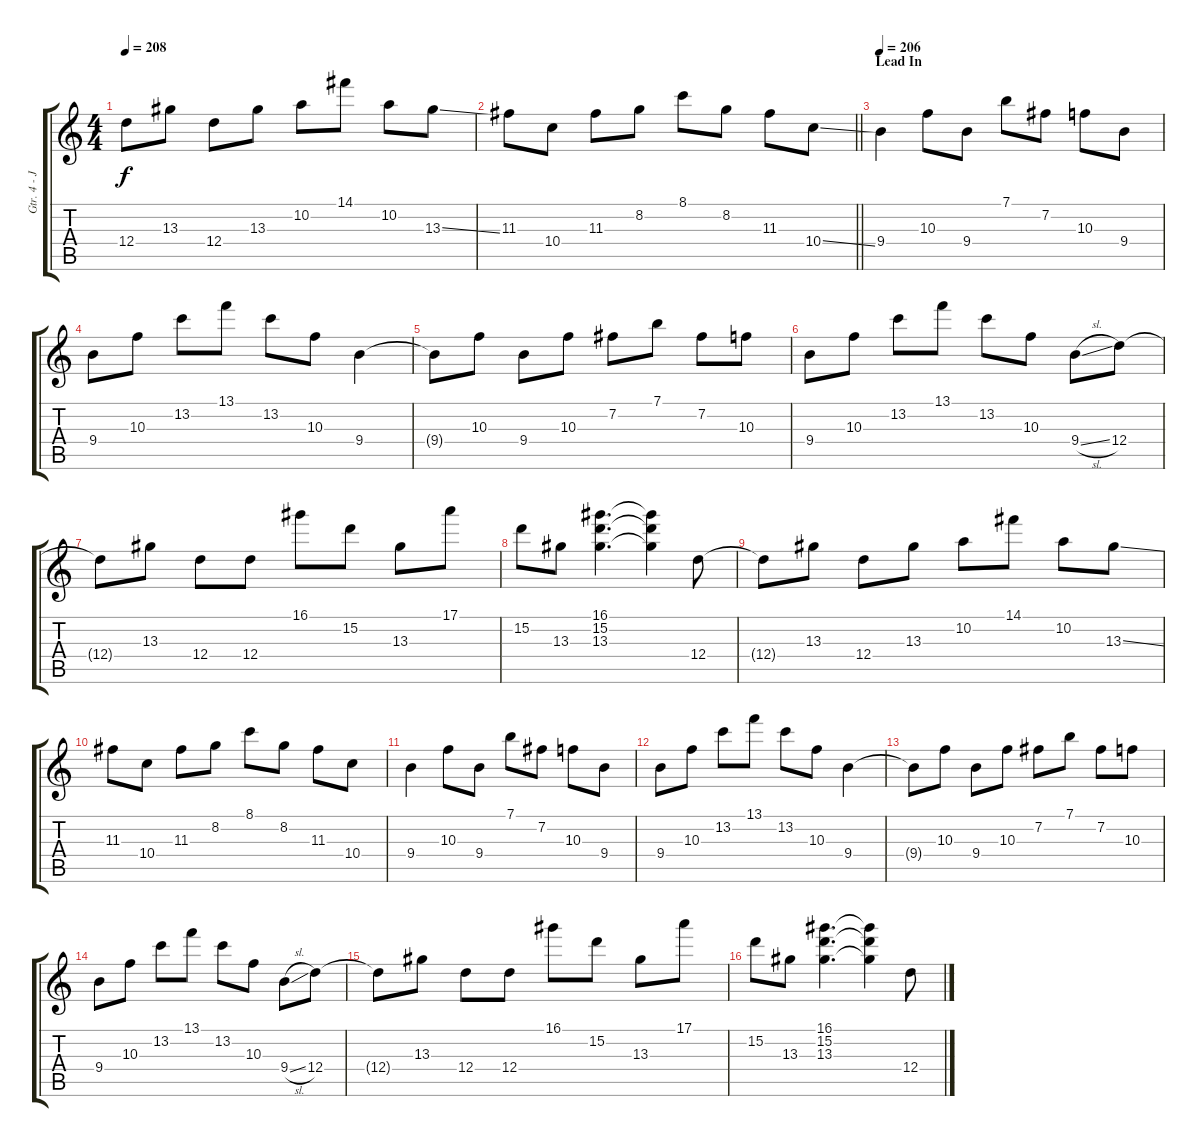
\track ("Gtr. 4 - Jason" "Gtr. 4 - J") {instrument electricguitarjazz}
\staff {score tabs}
\tuning (E4 B3 G3 D3 A2 E2) {hide}
\ts (4 4)
\tempo 208
\clef g2
\ks c
12.4{t}.8{dy f} 13.3.8 12.4.8 13.3.8 10.2.8 14.1.8 10.2.8 13.3{ss}.8 |
\barLineRight lightlight
11.3.8 10.4.8 11.3.8 8.2.8 8.1.8 8.2.8 11.3.8 10.4{ss}.8 |
\section ("" "Lead In")
\tempo 206
9.4.4 10.3.8 9.4.8 7.1.8 7.2.8 10.3.8 9.4.8 |
9.4.8 10.3.8 13.2.8 13.1.8 13.2.8 10.3.8 9.4.4 |
9.4{t}.8 10.3.8 9.4.8 10.3.8 7.2.8 7.1.8 7.2.8 10.3.8 |
9.4.8 10.3.8 13.2.8 13.1.8 13.2.8 10.3.8 9.4{sl}.8 12.4.8 |
12.4{t}.8 13.3.8 12.4.8 12.4.8 16.1.8 15.2.8 13.3.8 17.1.8 |
15.2.8 13.3.8 (16.1 15.2 13.3).4{d} (16.1{t} 15.2{t} 13.3{t}).4 12.4.8 |
12.4{t}.8 13.3.8 12.4.8 13.3.8 10.2.8 14.1.8 10.2.8 13.3{ss}.8 |
11.3.8 10.4.8 11.3.8 8.2.8 8.1.8 8.2.8 11.3.8 10.4.8 |
9.4.4 10.3.8 9.4.8 7.1.8 7.2.8 10.3.8 9.4.8 |
9.4.8 10.3.8 13.2.8 13.1.8 13.2.8 10.3.8 9.4.4 |
9.4{t}.8 10.3.8 9.4.8 10.3.8 7.2.8 7.1.8 7.2.8 10.3.8 |
9.4.8 10.3.8 13.2.8 13.1.8 13.2.8 10.3.8 9.4{sl}.8 12.4.8 |
12.4{t}.8 13.3.8 12.4.8 12.4.8 16.1.8 15.2.8 13.3.8 17.1.8 |
15.2.8 13.3.8 (16.1 15.2 13.3).4{d} (16.1{t} 15.2{t} 13.3{t}).4 12.4.8
